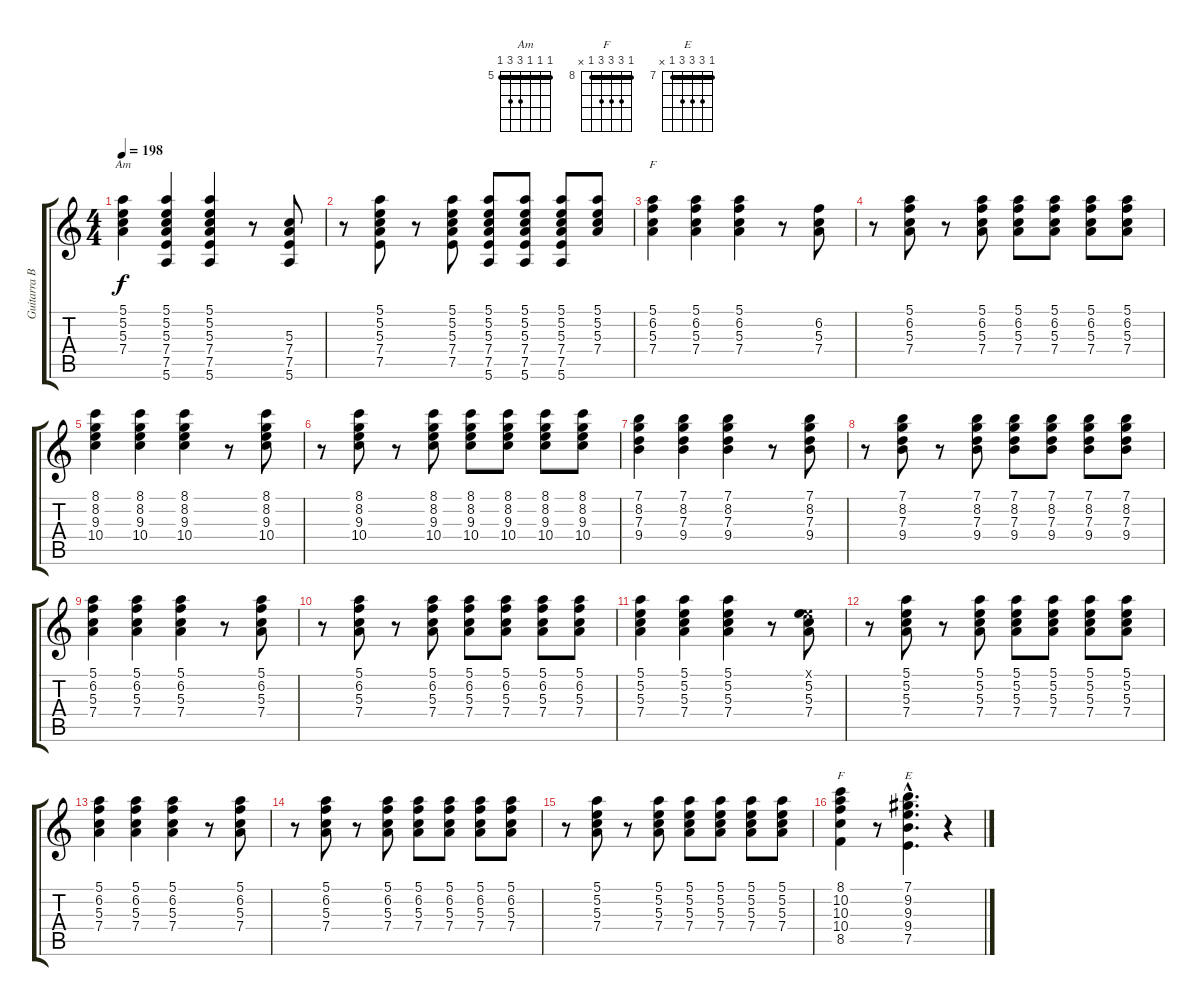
\track ("Guitarra Base" "Guitarra B") {instrument distortionguitar}
\staff {score tabs}
\tuning (E4 B3 G3 D3 A2 E2) {hide}
\chord ("Am" 5 5 5 7 7 5) {firstfret 5 barre 5}
\chord ("F" 5 6 5 7 x x) {firstfret 5 barre 5}
\chord ("F" 8 10 10 10 8 x) {firstfret 8 barre 8}
\chord ("E" 7 9 9 9 7 x) {firstfret 7 barre 7}
\ts (4 4)
\tempo 198
\clef g2
\ks c
(5.1 5.2 5.3 7.4).4{ch "Am" dy f} (5.1 5.2 5.3 7.4 7.5 5.6).4 (5.1 5.2 5.3 7.4 7.5 5.6).4 r.8 (5.3 7.4 7.5 5.6).8 |
r.8 (5.1 5.2 5.3 7.4 7.5).8 r.8 (5.1 5.2 5.3 7.4 7.5).8 (5.1 5.2 5.3 7.4 7.5 5.6).8 (5.1 5.2 5.3 7.4 7.5 5.6).8 (5.1 5.2 5.3 7.4 7.5 5.6).8 (5.1 5.2 5.3 7.4).8 |
(5.1 6.2 5.3 7.4).4{ch "F"} (5.1 6.2 5.3 7.4).4 (5.1 6.2 5.3 7.4).4 r.8 (6.2 5.3 7.4).8 |
r.8 (5.1 6.2 5.3 7.4).8 r.8 (5.1 6.2 5.3 7.4).8 (5.1 6.2 5.3 7.4).8 (5.1 6.2 5.3 7.4).8 (5.1 6.2 5.3 7.4).8 (5.1 6.2 5.3 7.4).8 |
(8.1 8.2 9.3 10.4).4 (8.1 8.2 9.3 10.4).4 (8.1 8.2 9.3 10.4).4 r.8 (8.1 8.2 9.3 10.4).8 |
r.8 (8.1 8.2 9.3 10.4).8 r.8 (8.1 8.2 9.3 10.4).8 (8.1 8.2 9.3 10.4).8 (8.1 8.2 9.3 10.4).8 (8.1 8.2 9.3 10.4).8 (8.1 8.2 9.3 10.4).8 |
(7.1 8.2 7.3 9.4).4 (7.1 8.2 7.3 9.4).4 (7.1 8.2 7.3 9.4).4 r.8 (7.1 8.2 7.3 9.4).8 |
r.8 (7.1 8.2 7.3 9.4).8 r.8 (7.1 8.2 7.3 9.4).8 (7.1 8.2 7.3 9.4).8 (7.1 8.2 7.3 9.4).8 (7.1 8.2 7.3 9.4).8 (7.1 8.2 7.3 9.4).8 |
(5.1 6.2 5.3 7.4).4 (5.1 6.2 5.3 7.4).4 (5.1 6.2 5.3 7.4).4 r.8 (5.1 6.2 5.3 7.4).8 |
r.8 (5.1 6.2 5.3 7.4).8 r.8 (5.1 6.2 5.3 7.4).8 (5.1 6.2 5.3 7.4).8 (5.1 6.2 5.3 7.4).8 (5.1 6.2 5.3 7.4).8 (5.1 6.2 5.3 7.4).8 |
(5.1 5.2 5.3 7.4).4 (5.1 5.2 5.3 7.4).4 (5.1 5.2 5.3 7.4).4 r.8 (0.1{x} 5.2 5.3 7.4).8 |
r.8 (5.1 5.2 5.3 7.4).8 r.8 (5.1 5.2 5.3 7.4).8 (5.1 5.2 5.3 7.4).8 (5.1 5.2 5.3 7.4).8 (5.1 5.2 5.3 7.4).8 (5.1 5.2 5.3 7.4).8 |
(5.1 6.2 5.3 7.4).4 (5.1 6.2 5.3 7.4).4 (5.1 6.2 5.3 7.4).4 r.8 (5.1 6.2 5.3 7.4).8 |
r.8 (5.1 6.2 5.3 7.4).8 r.8 (5.1 6.2 5.3 7.4).8 (5.1 6.2 5.3 7.4).8 (5.1 6.2 5.3 7.4).8 (5.1 6.2 5.3 7.4).8 (5.1 6.2 5.3 7.4).8 |
r.8 (5.1 5.2 5.3 7.4).8 r.8 (5.1 5.2 5.3 7.4).8 (5.1 5.2 5.3 7.4).8 (5.1 5.2 5.3 7.4).8 (5.1 5.2 5.3 7.4).8 (5.1 5.2 5.3 7.4).8 |
(8.1 10.2 10.3 10.4 8.5).4{ch "F"} r.8 (7.1{hac} 9.2{hac} 9.3{hac} 9.4{hac} 7.5{hac}).4{d ch "E"} r.4
